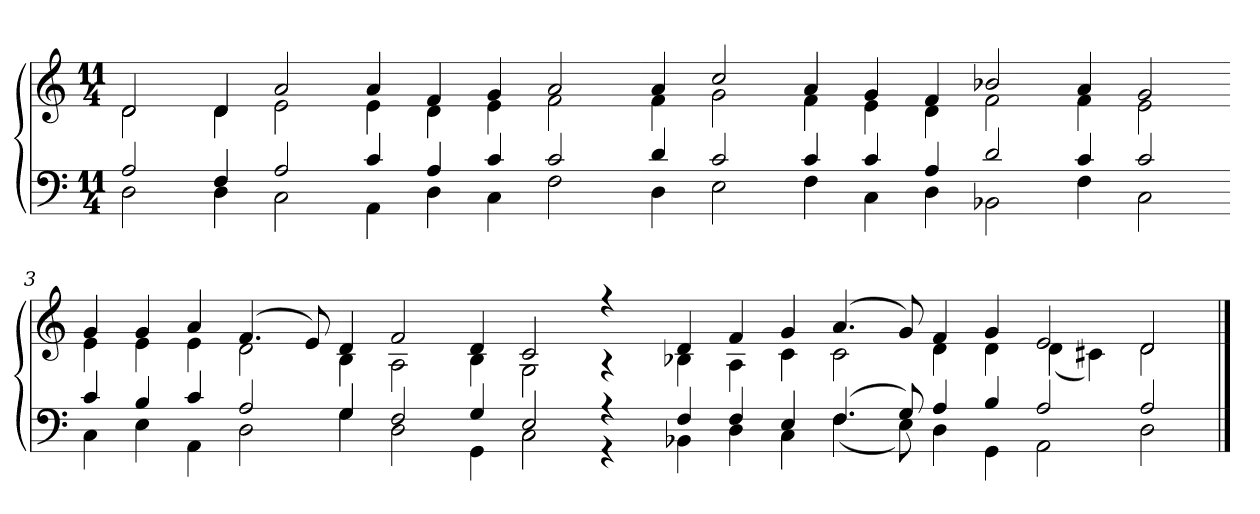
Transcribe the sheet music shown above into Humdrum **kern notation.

**kern	**kern
*part1	*part1
*staff2	*staff1
*clefF4	*clefG2
*k[]	*k[]
*D:dor	*D:dor
*M11/4	*M11/4
=1	=1
*^	*^
2A	2D	2d	2d
4F	4D	4d	4d
2A	2C	2a	2e
4c	4AA	4a	4e
4A	4D	4f	4d
4c	4C	4g	4e
2c	2F	2a	2f
=2-	=2-	=2-	=2-
4d	4D	4a	4f
2c	2E	2cc	2g
4c	4F	4a	4f
4c	4C	4g	4e
4A	4D	4f	4d
2d	2BB-X	2b-X	2f
4c	4F	4a	4f
2c	2C	2g	2e
=3-	=3-	=3-	=3-
4c	4C	4g	4e
4B	4E	4g	4e
4c	4AA	4a	4e
2A	2D	(4.f	2d
.	.	8e)	.
4G	4G	4d	4B
2F	2D	2f	2A
4G	4GG	4d	4B
2E	2C	2c	2G
4r	4r	4r	4r
=4-	=4-	=4-	=4-
4F	4BB-X	4d	4B-X
4F	4D	4f	4A
4E	4C	4g	4c
(4.F	(4.F	(4.a	2c
8G)	8E)	8g)	.
4A	4D	4f	4d
4B	4GG	4g	4d
2A	2AA	2e	(4d
.	.	.	4c#X)
2A	2D	2d	2d
*v	*v	*	*
*	*v	*v
==	==
*-	*-
